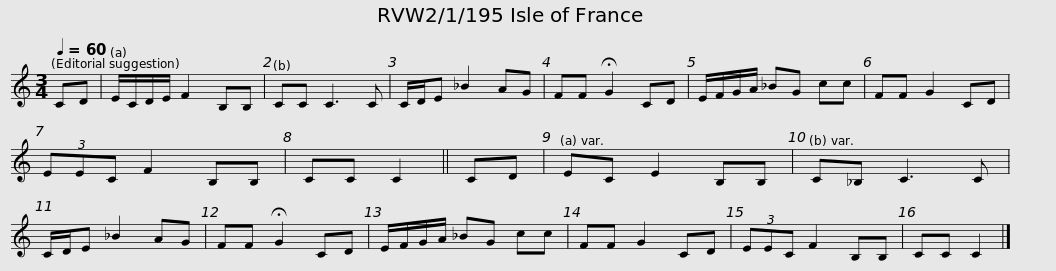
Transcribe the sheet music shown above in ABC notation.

X:1
L:1/8
Q:1/4=60
M:3/4
I:linebreak $
K:C
V:1 treble
V:1
 CD | E/C/D/E/ F2 B,B, | CC C3 C | C/D/E _B2 AG | FF !fermata!G2 CD |$ %5
 E/F/G/A/ _BG cc | FF G2 CD | (3EEC F2 B,B, | CC C2 ||$ CD | %10
 EC E2 B,B, | C_B, C3 C | C/D/E _B2 AG | FF !fermata!G2 CD |$ E/F/G/A/ _BG cc | %15
 FF G2 CD | (3EEC F2 B,B, | CC C2 |] %18
